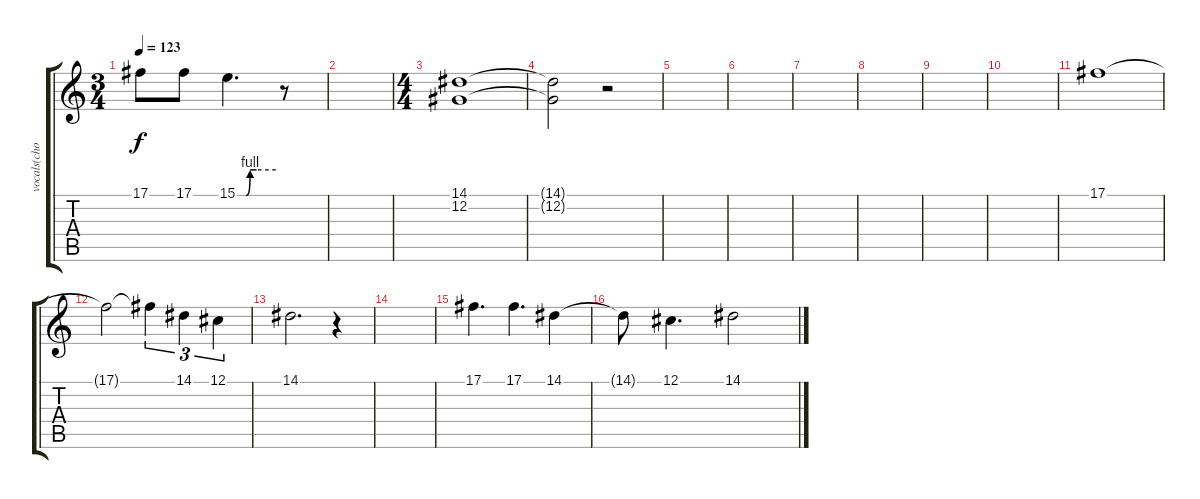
\track ("vocals(chorus only)" "vocals(cho") {instrument choiraahs}
\staff {score tabs}
\tuning (Db4 Ab3 E3 B2 Gb2 B1) {hide}
\ts (3 4)
\tempo 123
\clef g2
\ks c
17.1{t}.8{dy f} 17.1.8 15.1{be (custom 0 0 14 0 20 4 30 4 60 4)}.4{d} r.8 |
|
\ts (4 4)
(14.1 12.2).1 |
(14.1{t} 12.2{t}).2 r.2 |
|
|
|
|
|
|
17.1.1 |
17.1{t}.2 17.1{t}.4{tu (3 2)} 14.1.4{tu (3 2)} 12.1.4{tu (3 2)} |
14.1.2{d} r.4 |
|
17.1.4{d} 17.1.4{d} 14.1.4 |
14.1{t}.8 12.1.4{d} 14.1.2
